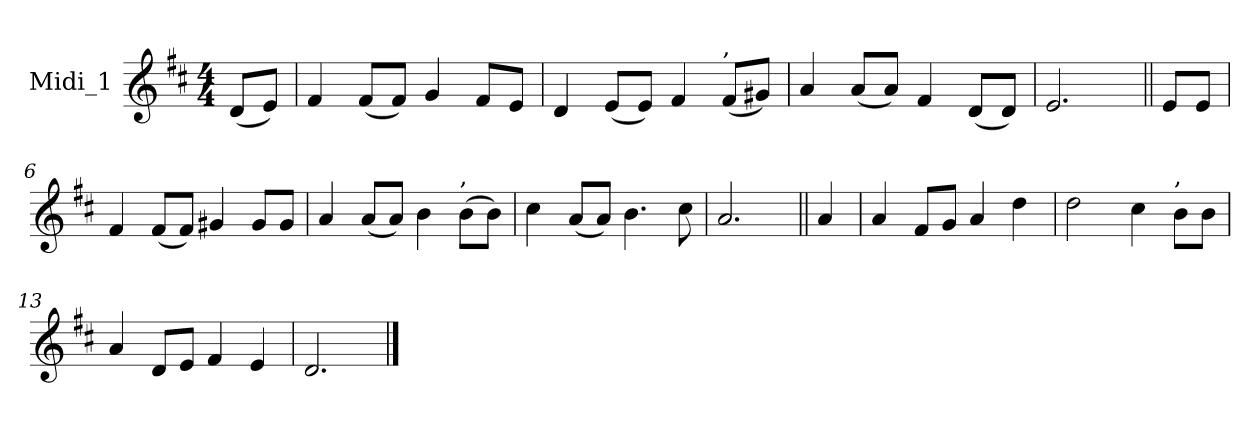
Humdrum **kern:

**kern
*part1
*staff1
*I"Midi_1
*clefG2
*k[f#c#]
*D:
*M4/4
=
(<8d/L
8e/J)
=1
4f#
(<8f#/L
8f#/J)
4g
8f#/L
8e/J
=2
4d
(<8e/L
8e/J)
4f#
!LO:TX:a:t=,
(<8f#/L
8g#X/J)
!!LO:LB:g=z
=3
4a
(<8a/L
8a/J)
4f#
(<8d/L
8d/J)
=4
2.e
=5||
8e/L
8e/J
=6
4f#
(<8f#/L
8f#/J)
4g#X
8g#/L
8g#/J
!!LO:LB:g=z
=7
4a
(<8a/L
8a/J)
4b
!LO:TX:a:t=,
(>8b\L
8b\J)
=8
4cc#
(<8a/L
8a/J)
4.b
8cc#
=9
2.a
!!LO:LB:g=z
=10||
4a
=11
4a
8f#/L
8g/J
4a
4dd
=12
2dd
4cc#
!LO:TX:a:t=,
8b\L
8b\J
=13
4a
8d/L
8e/J
4f#
4e
=14
2.d
==
*-
